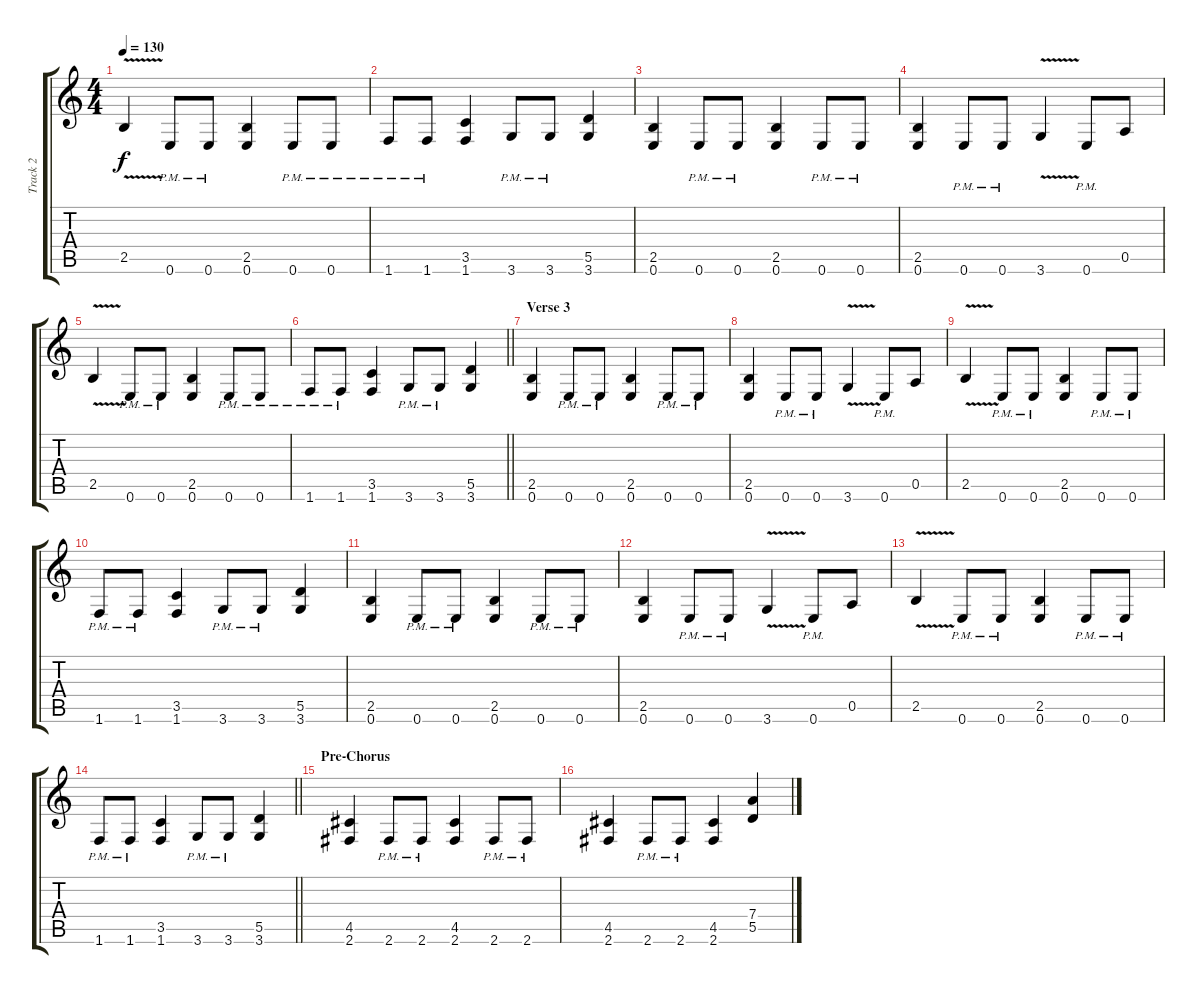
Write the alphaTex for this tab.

\track ("Track 2" "Track 2") {instrument distortionguitar}
\staff {score tabs}
\tuning (E4 B3 G3 D3 A2 E2) {hide}
\ts (4 4)
\tempo 130
\clef g2
\ks c
2.5{v}.4{dy f} 0.6{pm}.8 0.6{pm}.8 (2.5 0.6).4 0.6{pm}.8 0.6{pm}.8 |
1.6{pm}.8 1.6{pm}.8 (3.5 1.6).4 3.6{pm}.8 3.6{pm}.8 (5.5 3.6).4 |
(2.5 0.6).4 0.6{pm}.8 0.6{pm}.8 (2.5 0.6).4 0.6{pm}.8 0.6{pm}.8 |
(2.5 0.6).4 0.6{pm}.8 0.6{pm}.8 3.6{v}.4 0.6{pm}.8 0.5.8 |
2.5{v}.4 0.6{pm}.8 0.6{pm}.8 (2.5 0.6).4 0.6{pm}.8 0.6{pm}.8 |
\barLineRight lightlight
1.6{pm}.8 1.6{pm}.8 (3.5 1.6).4 3.6{pm}.8 3.6{pm}.8 (5.5 3.6).4 |
\section ("" "Verse 3")
(2.5 0.6).4 0.6{pm}.8 0.6{pm}.8 (2.5 0.6).4 0.6{pm}.8 0.6{pm}.8 |
(2.5 0.6).4 0.6{pm}.8 0.6{pm}.8 3.6{v}.4 0.6{pm}.8 0.5.8 |
2.5{v}.4 0.6{pm}.8 0.6{pm}.8 (2.5 0.6).4 0.6{pm}.8 0.6{pm}.8 |
1.6{pm}.8 1.6{pm}.8 (3.5 1.6).4 3.6{pm}.8 3.6{pm}.8 (5.5 3.6).4 |
(2.5 0.6).4 0.6{pm}.8 0.6{pm}.8 (2.5 0.6).4 0.6{pm}.8 0.6{pm}.8 |
(2.5 0.6).4 0.6{pm}.8 0.6{pm}.8 3.6{v}.4 0.6{pm}.8 0.5.8 |
2.5{v}.4 0.6{pm}.8 0.6{pm}.8 (2.5 0.6).4 0.6{pm}.8 0.6{pm}.8 |
\barLineRight lightlight
1.6{pm}.8 1.6{pm}.8 (3.5 1.6).4 3.6{pm}.8 3.6{pm}.8 (5.5 3.6).4 |
\section ("" "Pre-Chorus")
(4.5 2.6).4 2.6{pm}.8 2.6{pm}.8 (4.5 2.6).4 2.6{pm}.8 2.6{pm}.8 |
(4.5 2.6).4 2.6{pm}.8 2.6{pm}.8 (4.5 2.6).4 (7.4 5.5).4
